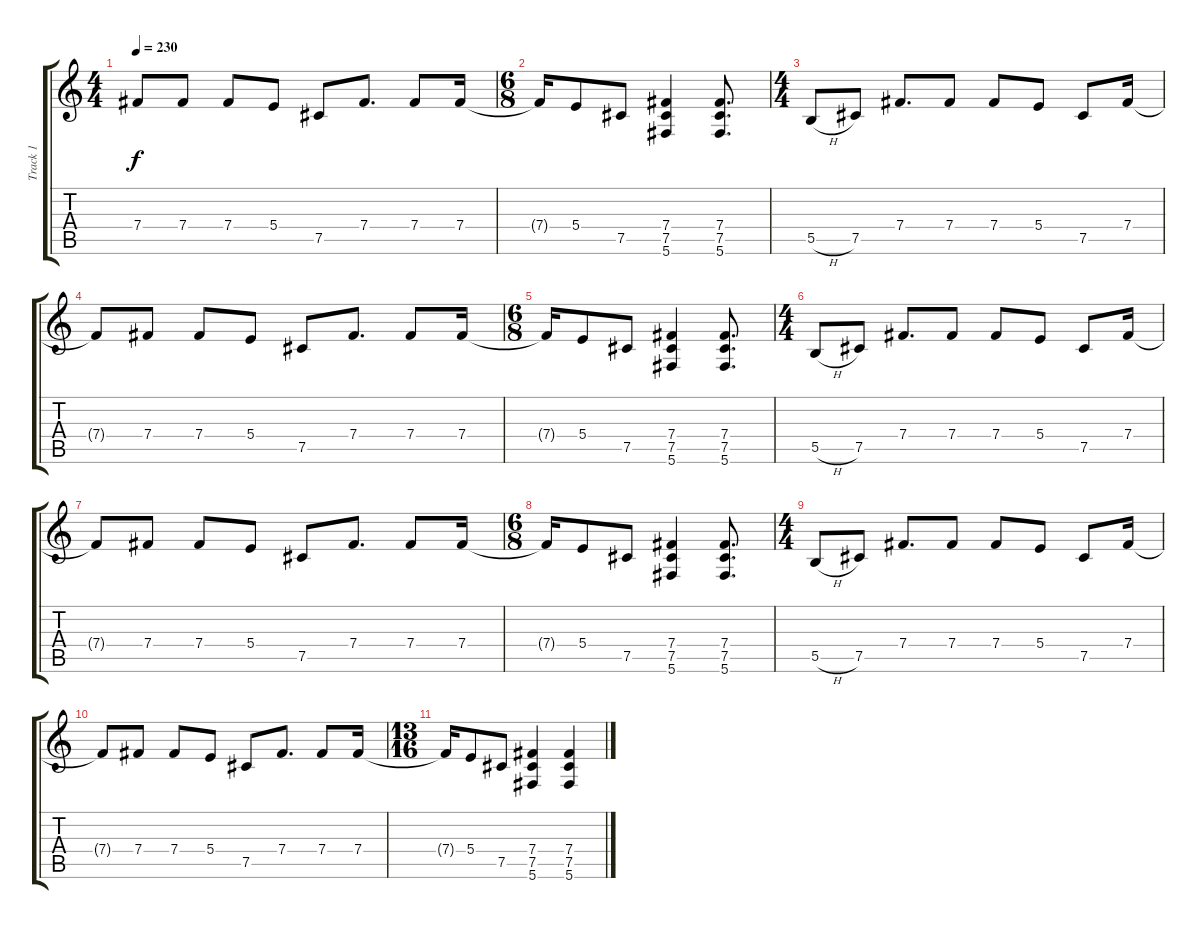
\track ("Track 1" "Track 1") {instrument distortionguitar}
\staff {score tabs}
\tuning (Db4 Ab3 E3 B2 Gb2 Db2) {hide}
\ts (4 4)
\tempo 230
\clef g2
\ks c
7.4{t}.8{dy f} 7.4.8 7.4.8 5.4.8 7.5.8 7.4.8{d} 7.4.8 7.4.16 |
\ts (6 8)
7.4{t}.16 5.4.8 7.5.8 (7.4 7.5 5.6).4 (7.4 7.5 5.6).8{d} |
\ts (4 4)
5.5{h}.8 7.5.8 7.4.8{d} 7.4.8 7.4.8 5.4.8 7.5.8 7.4.16 |
7.4{t}.8 7.4.8 7.4.8 5.4.8 7.5.8 7.4.8{d} 7.4.8 7.4.16 |
\ts (6 8)
7.4{t}.16 5.4.8 7.5.8 (7.4 7.5 5.6).4 (7.4 7.5 5.6).8{d} |
\ts (4 4)
5.5{h}.8 7.5.8 7.4.8{d} 7.4.8 7.4.8 5.4.8 7.5.8 7.4.16 |
7.4{t}.8 7.4.8 7.4.8 5.4.8 7.5.8 7.4.8{d} 7.4.8 7.4.16 |
\ts (6 8)
7.4{t}.16 5.4.8 7.5.8 (7.4 7.5 5.6).4 (7.4 7.5 5.6).8{d} |
\ts (4 4)
5.5{h}.8 7.5.8 7.4.8{d} 7.4.8 7.4.8 5.4.8 7.5.8 7.4.16 |
7.4{t}.8 7.4.8 7.4.8 5.4.8 7.5.8 7.4.8{d} 7.4.8 7.4.16 |
\ts (13 16)
7.4{t}.16 5.4.8 7.5.8 (7.4 7.5 5.6).4 (7.4 7.5 5.6).4
